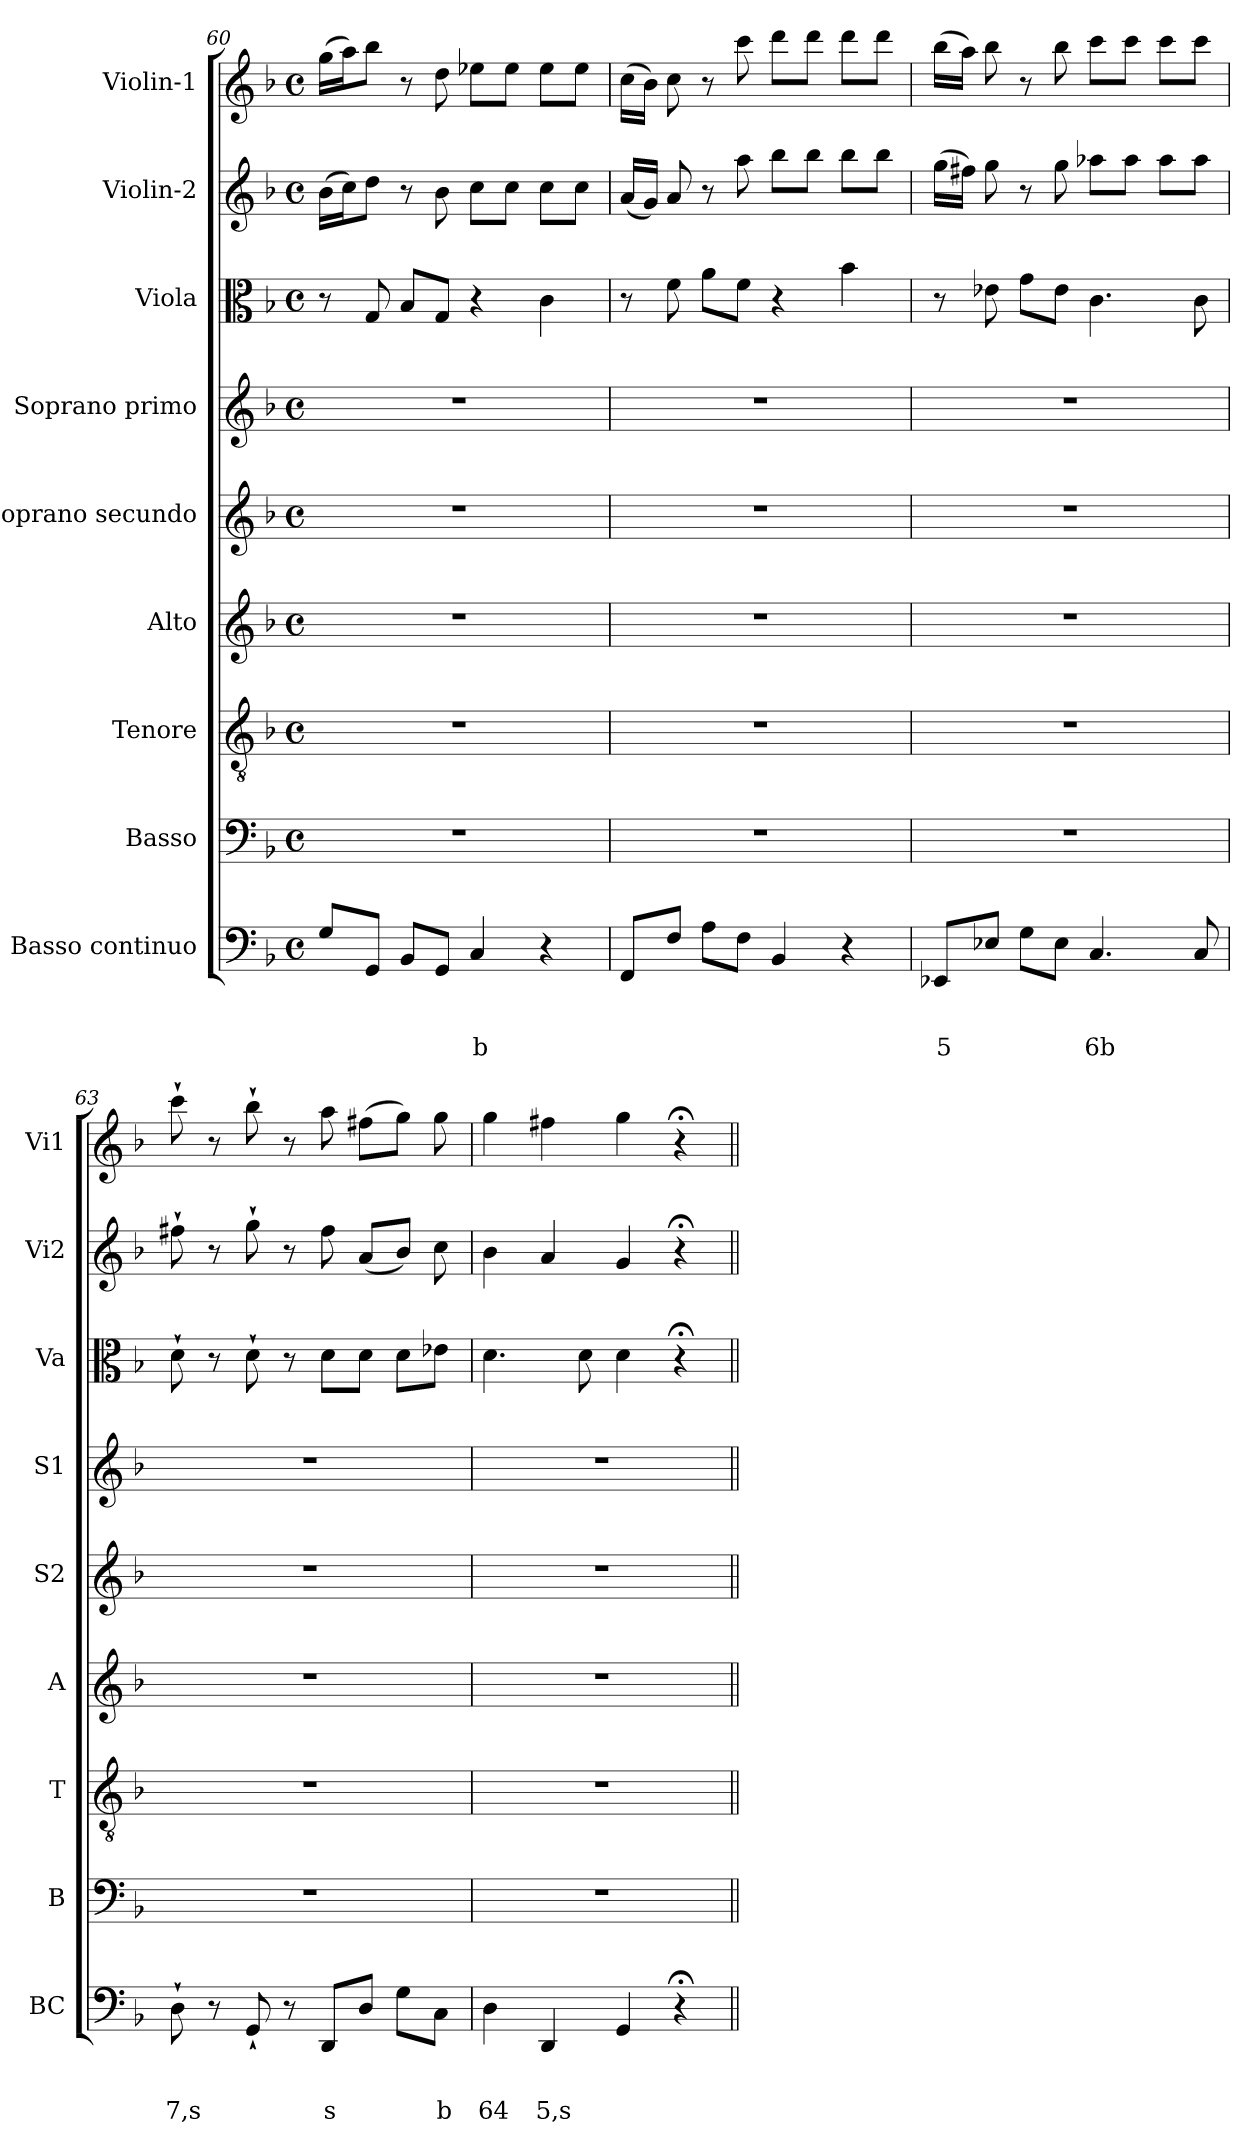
**kern	**text	**text	**text	**kern	**kern	**kern	**kern	**kern	**kern	**kern	**kern
*part9	*part9	*part9	*part9	*part8	*part7	*part6	*part5	*part4	*part3	*part2	*part1
*staff9	*staff9	*staff9	*staff9	*staff8	*staff7	*staff6	*staff5	*staff4	*staff3	*staff2	*staff1
*I"Basso continuo	*	*	*	*I"Basso	*I"Tenore	*I"Alto	*I"Soprano secundo	*I"Soprano primo	*I"Viola	*I"Violin-2	*I"Violin-1
*I'BC	*	*	*	*I'B	*I'T	*I'A	*I'S2	*I'S1	*I'Va	*I'Vi2	*I'Vi1
!!LO:LB:g=z
*clefF4	*	*	*	*clefF4	*clefGv2	*clefG2	*clefG2	*clefG2	*clefC3	*clefG2	*clefG2
*k[b-]	*	*	*	*k[b-]	*k[b-]	*k[b-]	*k[b-]	*k[b-]	*k[b-]	*k[b-]	*k[b-]
*F:	*	*	*	*F:	*F:	*F:	*F:	*F:	*F:	*F:	*F:
*M4/4	*	*	*	*M4/4	*M4/4	*M4/4	*M4/4	*M4/4	*M4/4	*M4/4	*M4/4
*met(c)	*	*	*	*met(c)	*met(c)	*met(c)	*met(c)	*met(c)	*met(c)	*met(c)	*met(c)
=60	=60	=60	=60	=60	=60	=60	=60	=60	=60	=60	=60
8G/L	.	.	.	1r	1r	1r	1r	1r	8r	(>16b-\LL	(>16gg\LL
.	.	.	.	.	.	.	.	.	.	16cc\J)	16aa\J)
8GG/J	.	.	.	.	.	.	.	.	8G/	8dd\J	8bb-\J
8BB-/L	.	.	.	.	.	.	.	.	8B-/L	8r	8r
8GG/J	.	.	.	.	.	.	.	.	8G/J	8b-\	8dd\
!	!	!	!LO:LY:b	!	!	!	!	!	!	!	!
4C/	.	.	b	.	.	.	.	.	4r	8cc\L	8ee-X\L
.	.	.	.	.	.	.	.	.	.	8cc\J	8ee-\J
4r	.	.	.	.	.	.	.	.	4c\	8cc\L	8ee-\L
.	.	.	.	.	.	.	.	.	.	8cc\J	8ee-\J
=61	=61	=61	=61	=61	=61	=61	=61	=61	=61	=61	=61
8FF/L	.	.	.	1r	1r	1r	1r	1r	8r	(<16a/LL	(>16cc\LL
.	.	.	.	.	.	.	.	.	.	16g/JJ)	16b-\JJ)
8F/J	.	.	.	.	.	.	.	.	8f\	8a/	8cc\
8A\L	.	.	.	.	.	.	.	.	8a\L	8r	8r
8F\J	.	.	.	.	.	.	.	.	8f\J	8aa\	8ccc\
4BB-/	.	.	.	.	.	.	.	.	4r	8bb-\L	8ddd\L
.	.	.	.	.	.	.	.	.	.	8bb-\J	8ddd\J
4r	.	.	.	.	.	.	.	.	4b-\	8bb-\L	8ddd\L
.	.	.	.	.	.	.	.	.	.	8bb-\J	8ddd\J
=62	=62	=62	=62	=62	=62	=62	=62	=62	=62	=62	=62
!	!	!	!LO:LY:b	!	!	!	!	!	!	!	!
8EE-X/L	.	.	5	1r	1r	1r	1r	1r	8r	(>16gg\LL	(>16bb-\LL
.	.	.	.	.	.	.	.	.	.	16ff#X\JJ)	16aa\JJ)
8E-X/J	.	.	.	.	.	.	.	.	8e-X\	8gg\	8bb-\
8G\L	.	.	.	.	.	.	.	.	8g\L	8r	8r
8E-\J	.	.	.	.	.	.	.	.	8e-\J	8gg\	8bb-\
!	!	!	!LO:LY:b	!	!	!	!	!	!	!	!
4.C/	.	.	6b	.	.	.	.	.	4.c\	8aa-X\L	8ccc\L
.	.	.	.	.	.	.	.	.	.	8aa-\J	8ccc\J
.	.	.	.	.	.	.	.	.	.	8aa-\L	8ccc\L
8C/	.	.	.	.	.	.	.	.	8c\	8aa-\J	8ccc\J
=63	=63	=63	=63	=63	=63	=63	=63	=63	=63	=63	=63
!	!	!	!LO:LY:b	!	!	!	!	!	!	!	!
8D`>\	.	.	7,s	1r	1r	1r	1r	1r	8d`>\	8ff#X`>\	8ccc`>\
8r	.	.	.	.	.	.	.	.	8r	8r	8r
8GG`</	.	.	.	.	.	.	.	.	8d`>\	8gg`>\	8bb-`>\
8r	.	.	.	.	.	.	.	.	8r	8r	8r
!	!	!	!LO:LY:b	!	!	!	!	!	!	!	!
8DD/L	.	.	s	.	.	.	.	.	8d\L	8ff#\	8aa\
8D/J	.	.	.	.	.	.	.	.	8d\J	(<8a/L	(>8ff#X\L
8G\L	.	.	.	.	.	.	.	.	8d\L	8b-/J)	8gg\J)
!	!	!	!LO:LY:b	!	!	!	!	!	!	!	!
8C\J	.	.	b	.	.	.	.	.	8e-X\J	8cc\	8gg\
=64	=64	=64	=64	=64	=64	=64	=64	=64	=64	=64	=64
!	!	!	!LO:LY:b	!	!	!	!	!	!	!	!
4D\	.	.	64	1r	1r	1r	1r	1r	4.d\	4b-\	4gg\
!	!	!	!LO:LY:b	!	!	!	!	!	!	!	!
4DD/	.	.	5,s	.	.	.	.	.	.	4a/	4ff#X\
.	.	.	.	.	.	.	.	.	8d\	.	.
4GG/	.	.	.	.	.	.	.	.	4d\	4g/	4gg\
4r;<	.	.	.	.	.	.	.	.	4r;<	4r;<	4r;<
=||	=||	=||	=||	=||	=||	=||	=||	=||	=||	=||	=||
*-	*-	*-	*-	*-	*-	*-	*-	*-	*-	*-	*-
